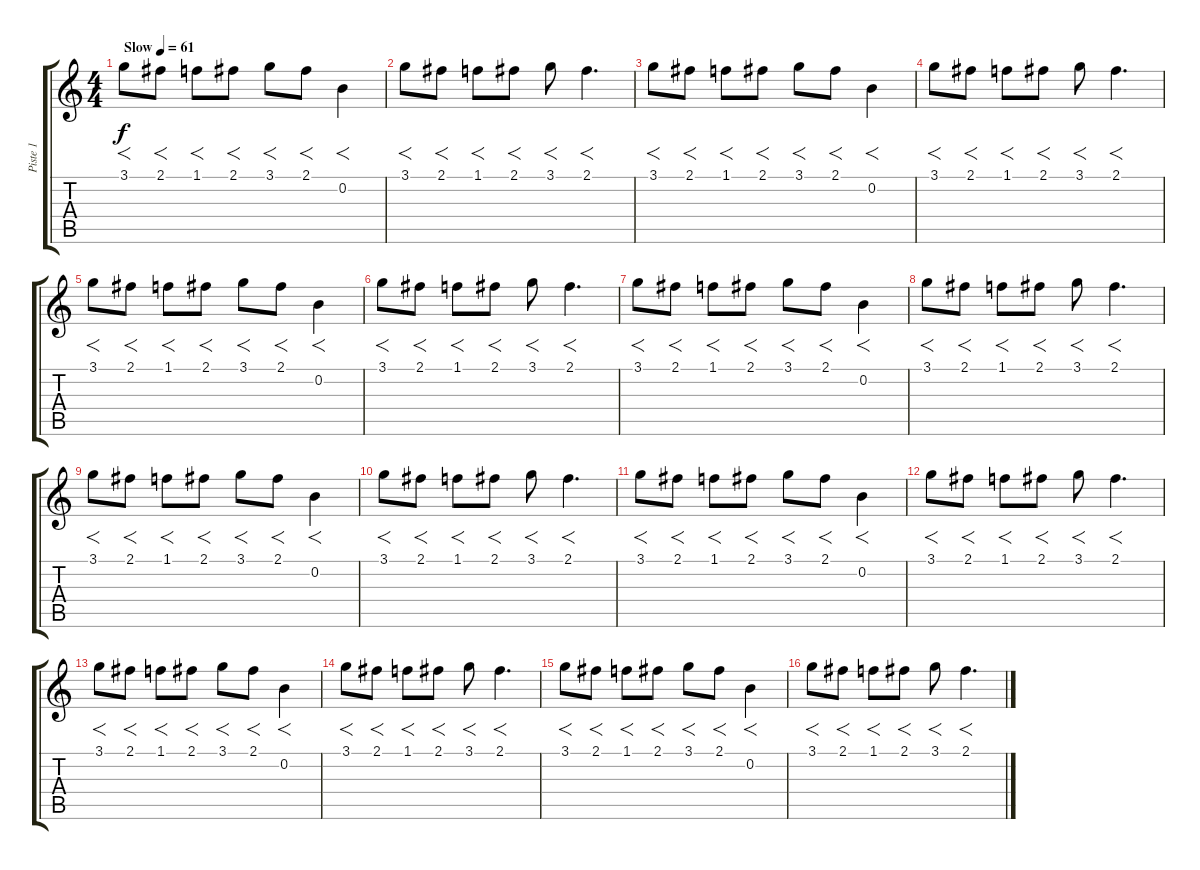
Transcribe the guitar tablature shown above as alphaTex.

\track ("Piste 1" "Piste 1") {instrument electricguitarclean}
\staff {score tabs}
\tuning (E4 B3 G3 D3 A2 B1) {hide}
\ts (4 4)
\tempo (61 "Slow")
\clef g2
\ks c
3.1.8{f dy f instrument electricguitarclean} 2.1.8{f} 1.1.8{f} 2.1.8{f} 3.1.8{f} 2.1.8{f} 0.2.4{f} |
3.1.8{f} 2.1.8{f} 1.1.8{f} 2.1.8{f} 3.1.8{f} 2.1.4{f d} |
3.1.8{f} 2.1.8{f} 1.1.8{f} 2.1.8{f} 3.1.8{f} 2.1.8{f} 0.2.4{f} |
3.1.8{f} 2.1.8{f} 1.1.8{f} 2.1.8{f} 3.1.8{f} 2.1.4{f d} |
3.1.8{f} 2.1.8{f} 1.1.8{f} 2.1.8{f} 3.1.8{f} 2.1.8{f} 0.2.4{f} |
3.1.8{f} 2.1.8{f} 1.1.8{f} 2.1.8{f} 3.1.8{f} 2.1.4{f d} |
3.1.8{f} 2.1.8{f} 1.1.8{f} 2.1.8{f} 3.1.8{f} 2.1.8{f} 0.2.4{f} |
3.1.8{f} 2.1.8{f} 1.1.8{f} 2.1.8{f} 3.1.8{f} 2.1.4{f d} |
3.1.8{f} 2.1.8{f} 1.1.8{f} 2.1.8{f} 3.1.8{f} 2.1.8{f} 0.2.4{f} |
3.1.8{f} 2.1.8{f} 1.1.8{f} 2.1.8{f} 3.1.8{f} 2.1.4{f d} |
3.1.8{f} 2.1.8{f} 1.1.8{f} 2.1.8{f} 3.1.8{f} 2.1.8{f} 0.2.4{f} |
3.1.8{f} 2.1.8{f} 1.1.8{f} 2.1.8{f} 3.1.8{f} 2.1.4{f d} |
3.1.8{f} 2.1.8{f} 1.1.8{f} 2.1.8{f} 3.1.8{f} 2.1.8{f} 0.2.4{f} |
3.1.8{f} 2.1.8{f} 1.1.8{f} 2.1.8{f} 3.1.8{f} 2.1.4{f d} |
3.1.8{f} 2.1.8{f} 1.1.8{f} 2.1.8{f} 3.1.8{f} 2.1.8{f} 0.2.4{f} |
3.1.8{f} 2.1.8{f} 1.1.8{f} 2.1.8{f} 3.1.8{f} 2.1.4{f d}
